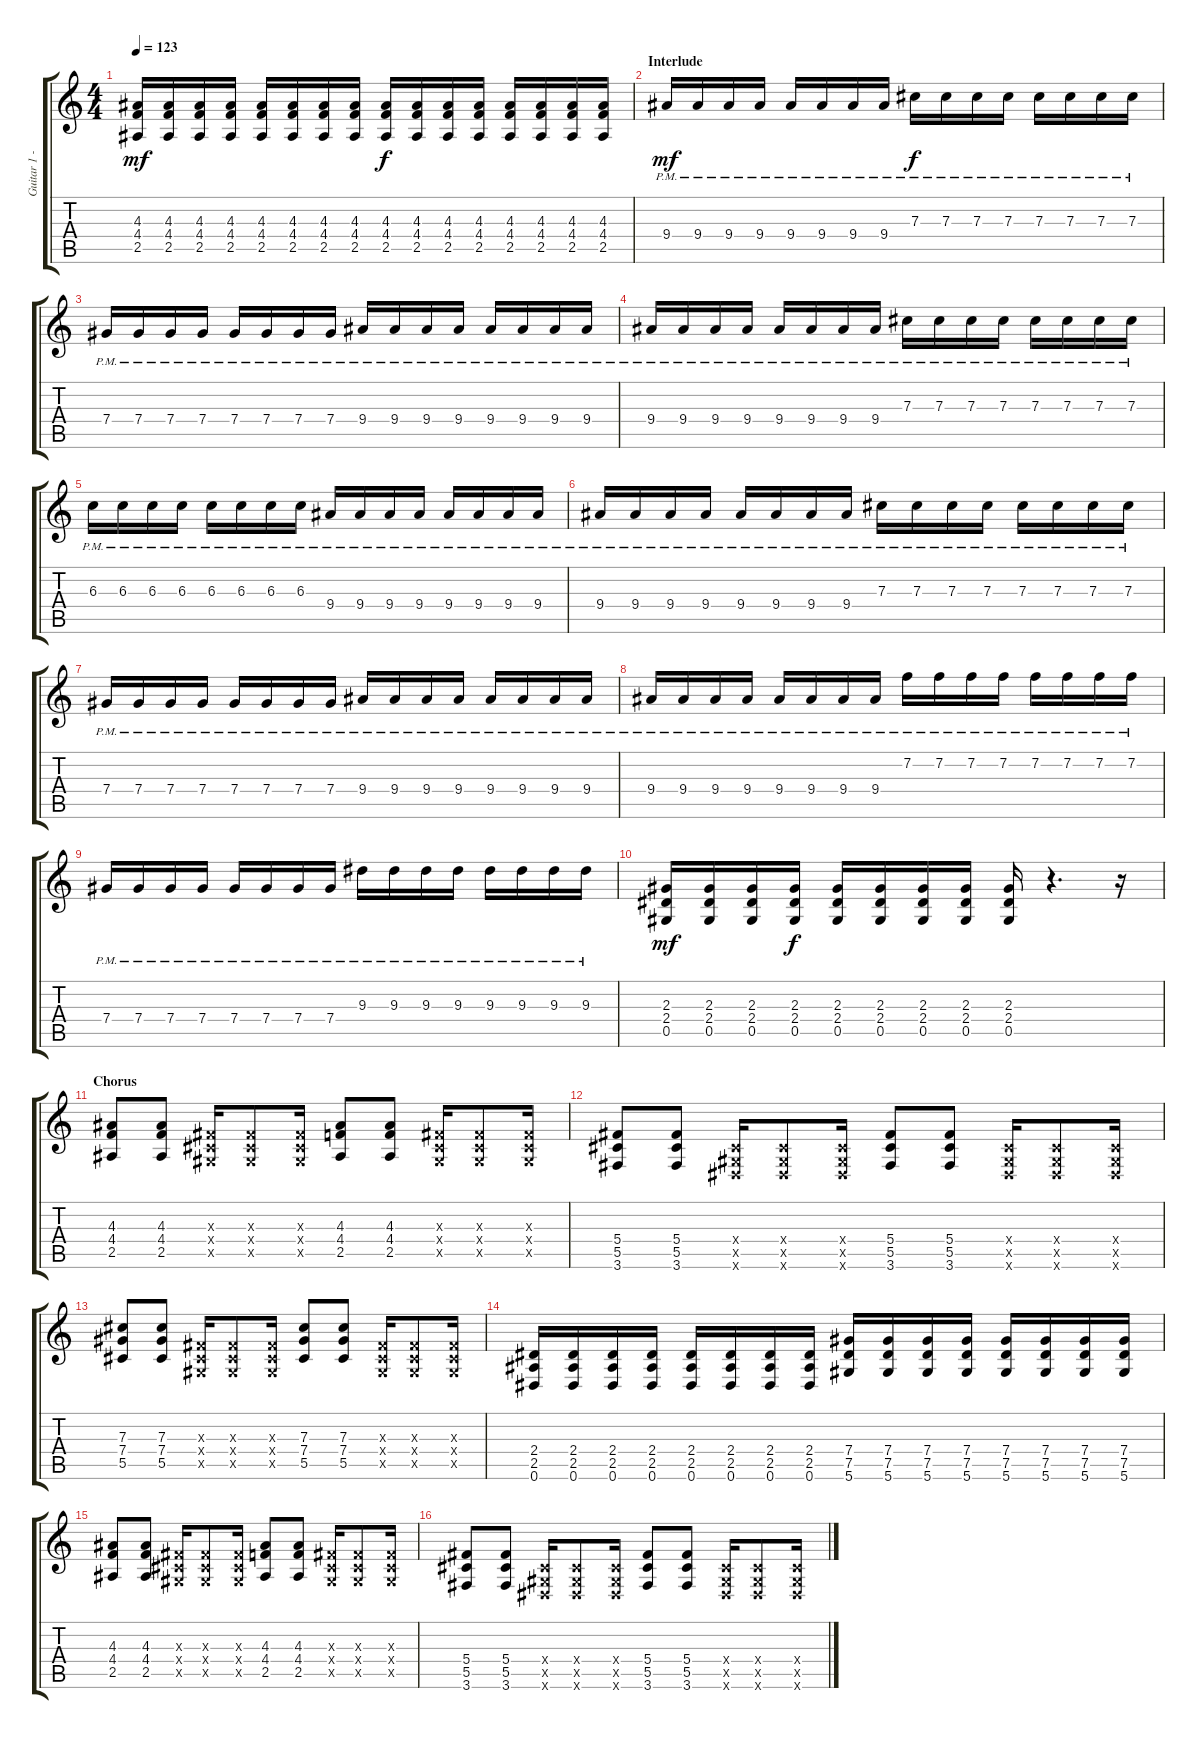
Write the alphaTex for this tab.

\track ("Guitar 1 - Jade" "Guitar 1 -") {instrument overdrivenguitar}
\staff {score tabs}
\tuning (Eb4 Bb3 Gb3 Db3 Ab2 Eb2) {hide}
\ts (4 4)
\tempo 123
\clef g2
\ks c
(4.3 4.4 2.5).16{dy mf} (4.3 4.4 2.5).16 (4.3 4.4 2.5).16 (4.3 4.4 2.5).16 (4.3 4.4 2.5).16 (4.3 4.4 2.5).16 (4.3 4.4 2.5).16 (4.3 4.4 2.5).16 (4.3 4.4 2.5).16{dy f} (4.3 4.4 2.5).16 (4.3 4.4 2.5).16 (4.3 4.4 2.5).16 (4.3 4.4 2.5).16 (4.3 4.4 2.5).16 (4.3 4.4 2.5).16 (4.3 4.4 2.5).16 |
\section ("" "Interlude")
9.4{pm}.16{dy mf} 9.4{pm}.16 9.4{pm}.16 9.4{pm}.16 9.4{pm}.16 9.4{pm}.16 9.4{pm}.16 9.4{pm}.16 7.3{pm}.16{dy f} 7.3{pm}.16 7.3{pm}.16 7.3{pm}.16 7.3{pm}.16 7.3{pm}.16 7.3{pm}.16 7.3{pm}.16 |
7.4{pm}.16 7.4{pm}.16 7.4{pm}.16 7.4{pm}.16 7.4{pm}.16 7.4{pm}.16 7.4{pm}.16 7.4{pm}.16 9.4{pm}.16 9.4{pm}.16 9.4{pm}.16 9.4{pm}.16 9.4{pm}.16 9.4{pm}.16 9.4{pm}.16 9.4{pm}.16 |
9.4{pm}.16 9.4{pm}.16 9.4{pm}.16 9.4{pm}.16 9.4{pm}.16 9.4{pm}.16 9.4{pm}.16 9.4{pm}.16 7.3{pm}.16 7.3{pm}.16 7.3{pm}.16 7.3{pm}.16 7.3{pm}.16 7.3{pm}.16 7.3{pm}.16 7.3{pm}.16 |
6.3{pm}.16 6.3{pm}.16 6.3{pm}.16 6.3{pm}.16 6.3{pm}.16 6.3{pm}.16 6.3{pm}.16 6.3{pm}.16 9.4{pm}.16 9.4{pm}.16 9.4{pm}.16 9.4{pm}.16 9.4{pm}.16 9.4{pm}.16 9.4{pm}.16 9.4{pm}.16 |
9.4{pm}.16 9.4{pm}.16 9.4{pm}.16 9.4{pm}.16 9.4{pm}.16 9.4{pm}.16 9.4{pm}.16 9.4{pm}.16 7.3{pm}.16 7.3{pm}.16 7.3{pm}.16 7.3{pm}.16 7.3{pm}.16 7.3{pm}.16 7.3{pm}.16 7.3{pm}.16 |
7.4{pm}.16 7.4{pm}.16 7.4{pm}.16 7.4{pm}.16 7.4{pm}.16 7.4{pm}.16 7.4{pm}.16 7.4{pm}.16 9.4{pm}.16 9.4{pm}.16 9.4{pm}.16 9.4{pm}.16 9.4{pm}.16 9.4{pm}.16 9.4{pm}.16 9.4{pm}.16 |
9.4{pm}.16 9.4{pm}.16 9.4{pm}.16 9.4{pm}.16 9.4{pm}.16 9.4{pm}.16 9.4{pm}.16 9.4{pm}.16 7.2{pm}.16 7.2{pm}.16 7.2{pm}.16 7.2{pm}.16 7.2{pm}.16 7.2{pm}.16 7.2{pm}.16 7.2{pm}.16 |
7.4{pm}.16 7.4{pm}.16 7.4{pm}.16 7.4{pm}.16 7.4{pm}.16 7.4{pm}.16 7.4{pm}.16 7.4{pm}.16 9.3{pm}.16 9.3{pm}.16 9.3{pm}.16 9.3{pm}.16 9.3{pm}.16 9.3{pm}.16 9.3{pm}.16 9.3{pm}.16 |
(2.3 2.4 0.5).16{dy mf} (2.3 2.4 0.5).16 (2.3 2.4 0.5).16 (2.3 2.4 0.5).16{dy f} (2.3 2.4 0.5).16 (2.3 2.4 0.5).16 (2.3 2.4 0.5).16 (2.3 2.4 0.5).16 (2.3 2.4 0.5).16 r.4{d} r.16 |
\section ("" "Chorus")
(4.3 4.4 2.5).8 (4.3 4.4 2.5).8 (0.3{x} 0.4{x} 0.5{x}).16 (0.3{x} 0.4{x} 0.5{x}).8 (0.3{x} 0.4{x} 0.5{x}).16 (4.3 4.4 2.5).8 (4.3 4.4 2.5).8 (0.3{x} 0.4{x} 0.5{x}).16 (0.3{x} 0.4{x} 0.5{x}).8 (0.3{x} 0.4{x} 0.5{x}).16 |
(5.4 5.5 3.6).8 (5.4 5.5 3.6).8 (0.4{x} 0.5{x} 0.6{x}).16 (0.4{x} 0.5{x} 0.6{x}).8 (0.4{x} 0.5{x} 0.6{x}).16 (5.4 5.5 3.6).8 (5.4 5.5 3.6).8 (0.4{x} 0.5{x} 0.6{x}).16 (0.4{x} 0.5{x} 0.6{x}).8 (0.4{x} 0.5{x} 0.6{x}).16 |
(7.3 7.4 5.5).8 (7.3 7.4 5.5).8 (0.3{x} 0.4{x} 0.5{x}).16 (0.3{x} 0.4{x} 0.5{x}).8 (0.3{x} 0.4{x} 0.5{x}).16 (7.3 7.4 5.5).8 (7.3 7.4 5.5).8 (0.3{x} 0.4{x} 0.5{x}).16 (0.3{x} 0.4{x} 0.5{x}).8 (0.3{x} 0.4{x} 0.5{x}).16 |
(2.4 2.5 0.6).16 (2.4 2.5 0.6).16 (2.4 2.5 0.6).16 (2.4 2.5 0.6).16 (2.4 2.5 0.6).16 (2.4 2.5 0.6).16 (2.4 2.5 0.6).16 (2.4 2.5 0.6).16 (7.4 7.5 5.6).16 (7.4 7.5 5.6).16 (7.4 7.5 5.6).16 (7.4 7.5 5.6).16 (7.4 7.5 5.6).16 (7.4 7.5 5.6).16 (7.4 7.5 5.6).16 (7.4 7.5 5.6).16 |
(4.3 4.4 2.5).8 (4.3 4.4 2.5).8 (0.3{x} 0.4{x} 0.5{x}).16 (0.3{x} 0.4{x} 0.5{x}).8 (0.3{x} 0.4{x} 0.5{x}).16 (4.3 4.4 2.5).8 (4.3 4.4 2.5).8 (0.3{x} 0.4{x} 0.5{x}).16 (0.3{x} 0.4{x} 0.5{x}).8 (0.3{x} 0.4{x} 0.5{x}).16 |
(5.4 5.5 3.6).8 (5.4 5.5 3.6).8 (0.4{x} 0.5{x} 0.6{x}).16 (0.4{x} 0.5{x} 0.6{x}).8 (0.4{x} 0.5{x} 0.6{x}).16 (5.4 5.5 3.6).8 (5.4 5.5 3.6).8 (0.4{x} 0.5{x} 0.6{x}).16 (0.4{x} 0.5{x} 0.6{x}).8 (0.4{x} 0.5{x} 0.6{x}).16
